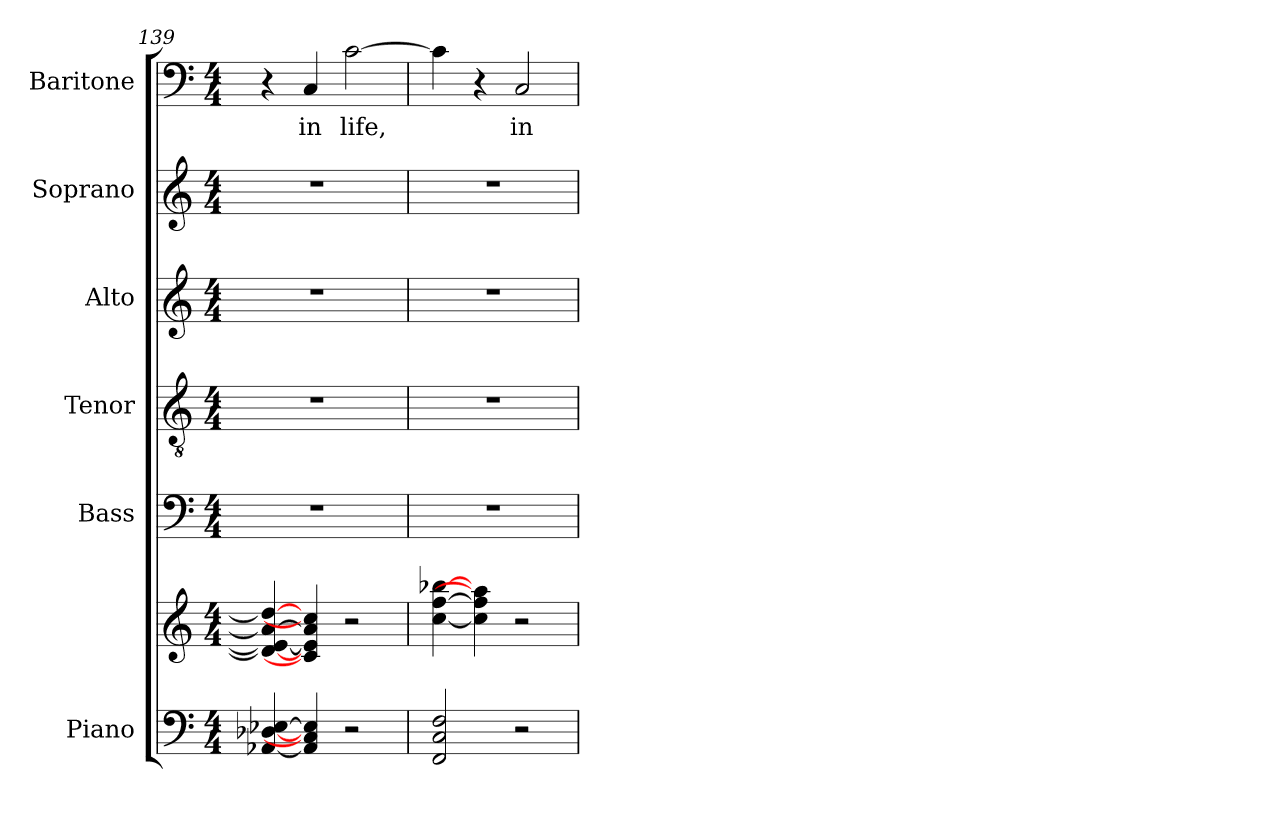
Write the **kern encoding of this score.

**kern	**kern	**kern	**kern	**kern	**kern	**kern	**text
*part6	*part6	*part5	*part4	*part3	*part2	*part1	*part1
*staff7	*staff6	*staff5	*staff4	*staff3	*staff2	*staff1	*staff1
*I"Piano	*	*I"Bass	*I"Tenor	*I"Alto	*I"Soprano	*I"Baritone	*
*	*	*I'B	*I'T	*I'A	*I'S	*	*
*clefF4	*clefG2	*clefF4	*clefGv2	*clefG2	*clefG2	*clefF4	*
*k[]	*k[]	*k[]	*k[]	*k[]	*k[]	*k[]	*
*C:	*C:	*C:	*C:	*C:	*C:	*C:	*
*M4/4	*M4/4	*M4/4	*M4/4	*M4/4	*M4/4	*M4/4	*
=139	=139	=139	=139	=139	=139	=139	=139
[4AA-X [4D-X [4E-X	4d-_ 4e-_ 4a-_ 4dd-_	1r	1r	1r	1r	4r	.
!	!	!	!	!	!	!	!LO:LY:b
4AA-] 4C] 4E-]	4c] 4e-] 4a-] 4cc]	.	.	.	.	4C	in
!	!	!	!	!	!	!	!LO:LY:b
2r	2r	.	.	.	.	[2c	life,
=140	=140	=140	=140	=140	=140	=140	=140
2FF 2C 2F	[4cc [4ff [4bb-X	1r	1r	1r	1r	4c]	.
.	4cc] 4ff] 4aa-]	.	.	.	.	4r	.
!	!	!	!	!	!	!	!LO:LY:b
2r	2r	.	.	.	.	2C	in
=	=	=	=	=	=	=	=
*-	*-	*-	*-	*-	*-	*-	*-
